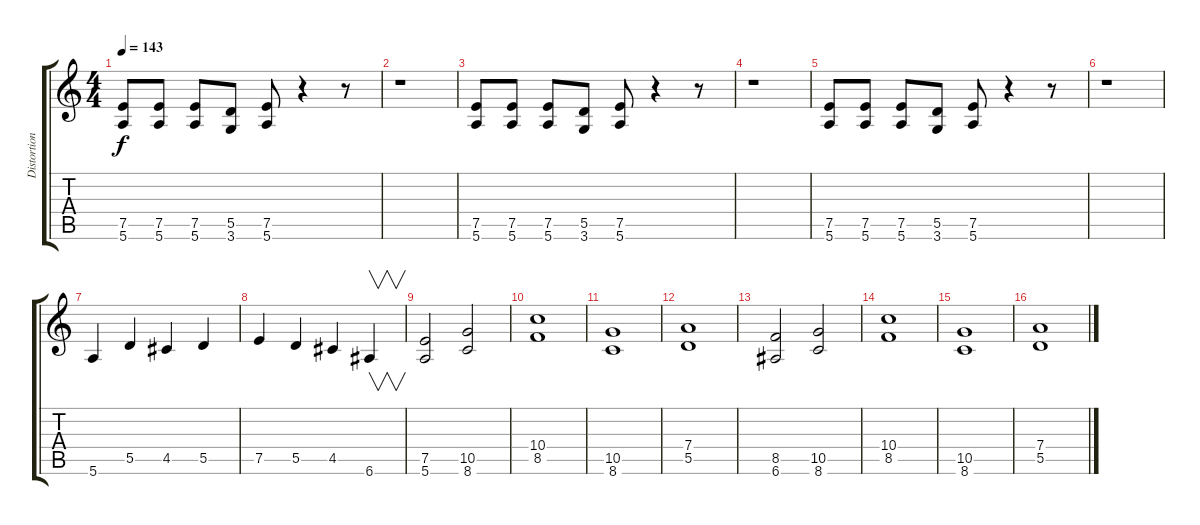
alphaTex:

\track ("Distortion" "Distortion") {instrument distortionguitar}
\staff {score tabs}
\tuning (E4 B3 G3 D3 A2 E2) {hide}
\ts (4 4)
\tempo 143
\clef g2
\ks c
(7.5 5.6).8{dy f} (7.5 5.6).8 (7.5 5.6).8 (5.5 3.6).8 (7.5 5.6).8 r.4 r.8 |
r.1 |
(7.5 5.6).8 (7.5 5.6).8 (7.5 5.6).8 (5.5 3.6).8 (7.5 5.6).8 r.4 r.8 |
r.1 |
(7.5 5.6).8 (7.5 5.6).8 (7.5 5.6).8 (5.5 3.6).8 (7.5 5.6).8 r.4 r.8 |
r.1 |
5.6.4 5.5.4 4.5.4 5.5.4 |
7.5.4 5.5.4 4.5.4 6.6.4{v} |
(7.5 5.6).2 (10.5 8.6).2 |
(10.4 8.5).1 |
(10.5 8.6).1 |
(7.4 5.5).1 |
(8.5 6.6).2 (10.5 8.6).2 |
(10.4 8.5).1 |
(10.5 8.6).1 |
(7.4 5.5).1
